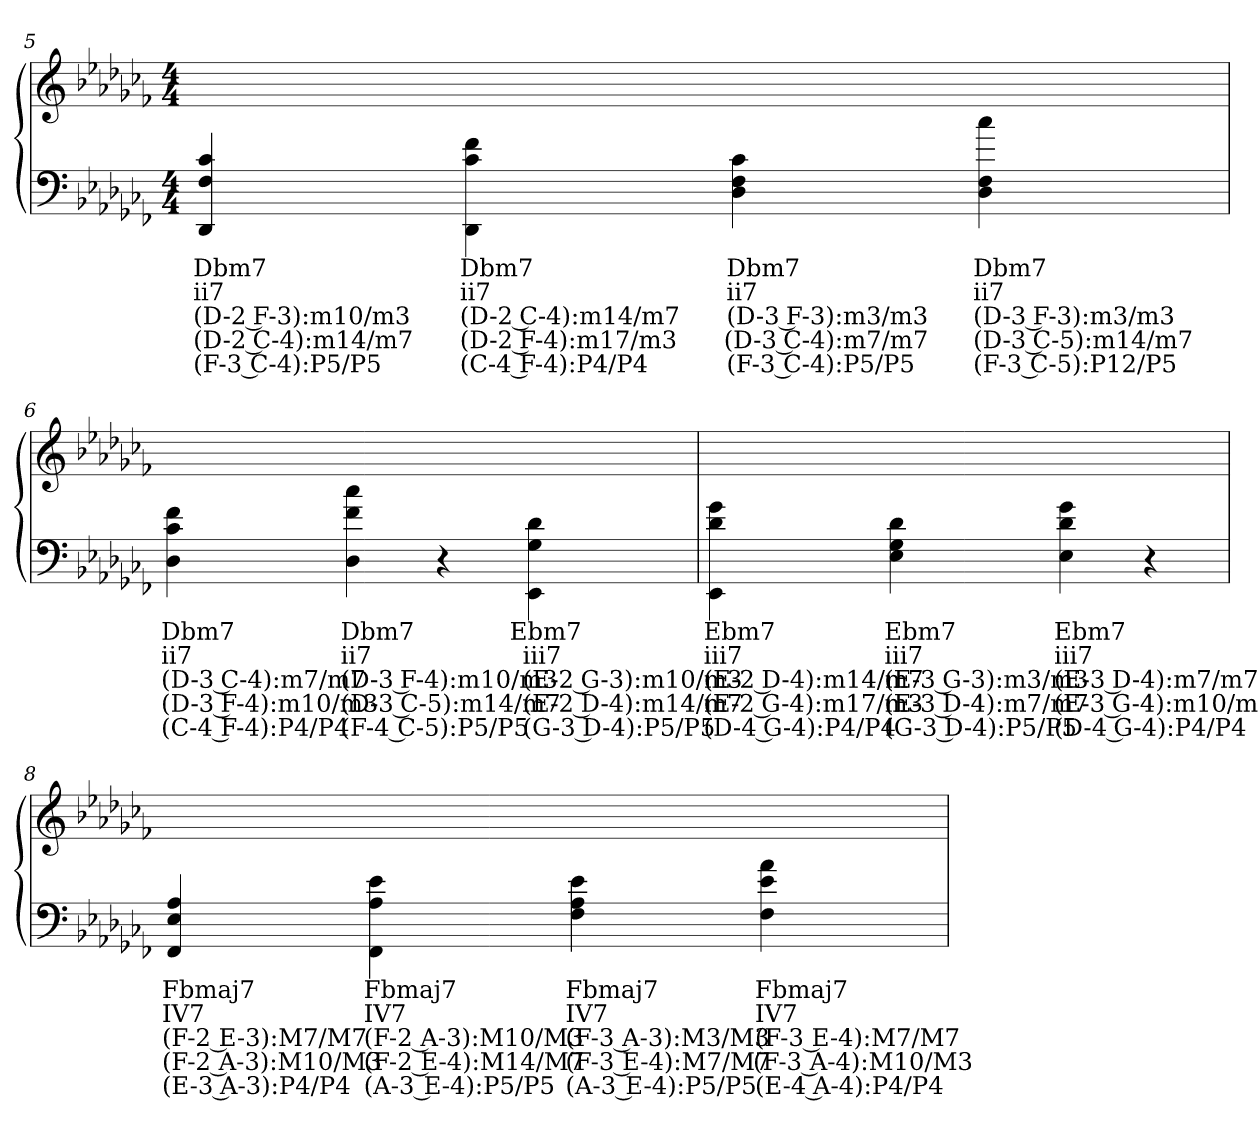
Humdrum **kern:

**kern	**text	**text	**text	**text	**text	**kern
*part2	*part2	*part2	*part2	*part2	*part2	*part1
*staff2	*staff2	*staff2	*staff2	*staff2	*staff2	*staff1
*clefF4	*	*	*	*	*	*clefG2
*k[b-e-a-d-g-c-f-]	*	*	*	*	*	*k[b-e-a-d-g-c-f-]
*C-:	*	*	*	*	*	*C-:
*M4/4	*	*	*	*	*	*M4/4
=5	=5	=5	=5	=5	=5	=5
4DD- 4F- 4c-	Dbm7	ii7	(D-2 F-3):m10/m3	(D-2 C-4):m14/m7	(F-3 C-4):P5/P5	1ryy
4DD- 4c- 4f-	Dbm7	ii7	(D-2 C-4):m14/m7	(D-2 F-4):m17/m3	(C-4 F-4):P4/P4	.
4D- 4F- 4c-	Dbm7	ii7	(D-3 F-3):m3/m3	(D-3 C-4):m7/m7	(F-3 C-4):P5/P5	.
4D- 4F- 4cc-	Dbm7	ii7	(D-3 F-3):m3/m3	(D-3 C-5):m14/m7	(F-3 C-5):P12/P5	.
=6	=6	=6	=6	=6	=6	=6
4D- 4c- 4f-	Dbm7	ii7	(D-3 C-4):m7/m7	(D-3 F-4):m10/m3	(C-4 F-4):P4/P4	1ryy
4D- 4f- 4cc-	Dbm7	ii7	(D-3 F-4):m10/m3	(D-3 C-5):m14/m7	(F-4 C-5):P5/P5	.
4r	.	.	.	.	.	.
4EE- 4G- 4d-	Ebm7	iii7	(E-2 G-3):m10/m3	(E-2 D-4):m14/m7	(G-3 D-4):P5/P5	.
=7	=7	=7	=7	=7	=7	=7
4EE- 4d- 4g-	Ebm7	iii7	(E-2 D-4):m14/m7	(E-2 G-4):m17/m3	(D-4 G-4):P4/P4	1ryy
4E- 4G- 4d-	Ebm7	iii7	(E-3 G-3):m3/m3	(E-3 D-4):m7/m7	(G-3 D-4):P5/P5	.
4E- 4d- 4g-	Ebm7	iii7	(E-3 D-4):m7/m7	(E-3 G-4):m10/m3	(D-4 G-4):P4/P4	.
4r	.	.	.	.	.	.
=8	=8	=8	=8	=8	=8	=8
4FF- 4E- 4A-	Fbmaj7	IV7	(F-2 E-3):M7/M7	(F-2 A-3):M10/M3	(E-3 A-3):P4/P4	1ryy
4FF- 4A- 4e-	Fbmaj7	IV7	(F-2 A-3):M10/M3	(F-2 E-4):M14/M7	(A-3 E-4):P5/P5	.
4F- 4A- 4e-	Fbmaj7	IV7	(F-3 A-3):M3/M3	(F-3 E-4):M7/M7	(A-3 E-4):P5/P5	.
4F- 4e- 4a-	Fbmaj7	IV7	(F-3 E-4):M7/M7	(F-3 A-4):M10/M3	(E-4 A-4):P4/P4	.
=	=	=	=	=	=	=
*-	*-	*-	*-	*-	*-	*-
